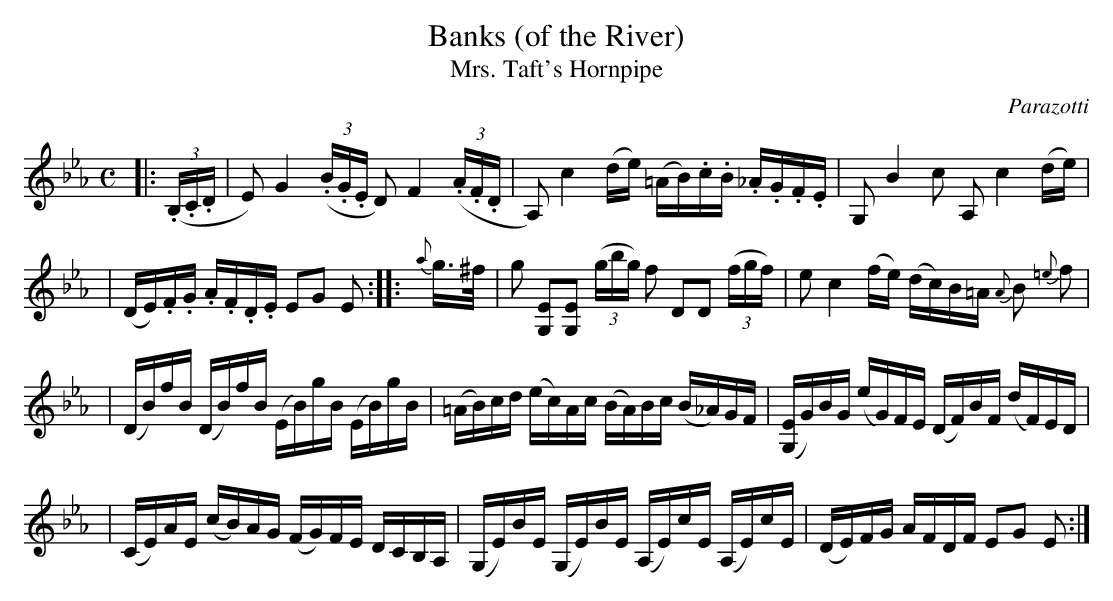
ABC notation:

X:1
T: Banks (of the River)
T: Mrs. Taft's Hornpipe
C: Parazotti
M: C
L: 1/16
K: Eb
|: ((3.B,.C.D \
| E2) G4 (3(.B.G.E D2) F4 (3(.A.F.D \
| A,2) c4 (de) (=AB).c.B ._A.G.F.E \
| G,2 B4 c2 A,2 c4 (de) |
| (DE).F.G .A.F.D.E E2G2 E2 :: {a}g>^f \
| g2 [E2G,2][E2G,2] ((3gbg) f2 D2D2 ((3fgf) \
| e2 c4 (fe) (dc)B=A {A}B2 {=e}f2 |
| (DB)fB (DB)fB (EB)gB (EB)gB \
| (=AB)cd (ec)Ac (BA)Bc (B_A)GF \
| ([EG,]G)BG (eG)FE (DF)BF (dF)ED |
| (CE)AE (cB)AG (FG)FE DCB,A, \
| (G,E)BE (G,E)BE (A,E)cE (A,E)cE \
| (DE)FG AFDF E2G2 E2 :|
